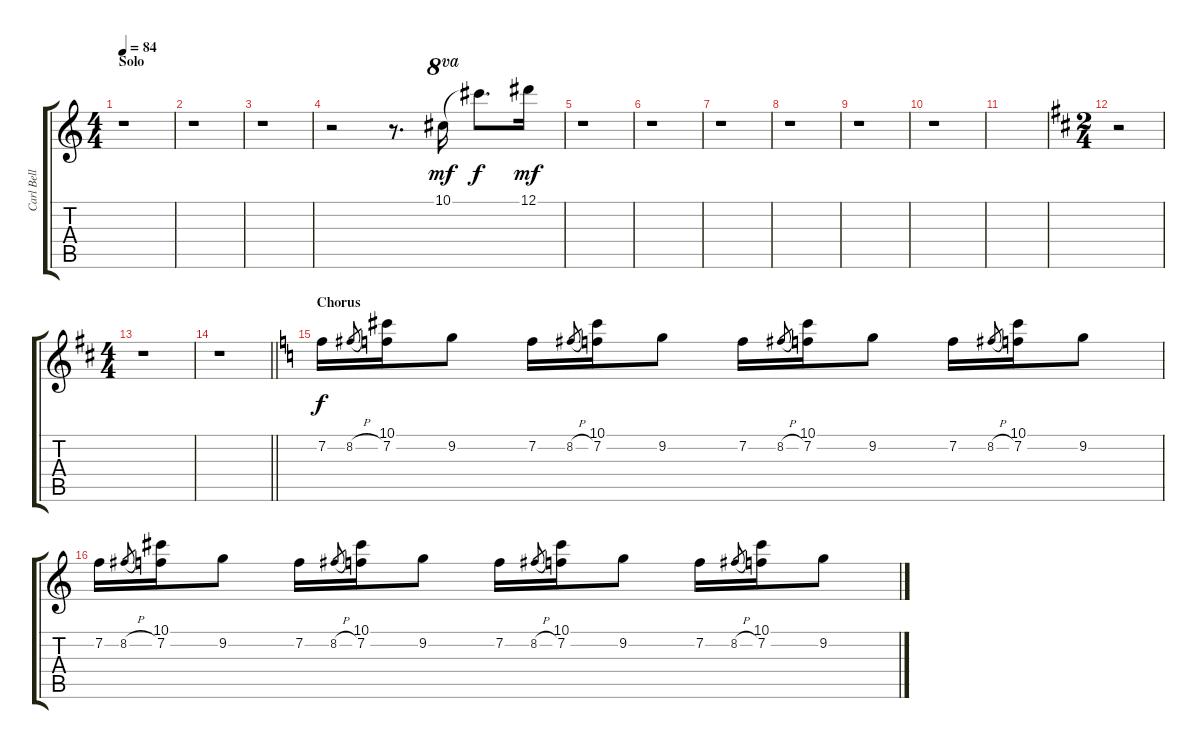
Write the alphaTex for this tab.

\track ("Carl Bell (Lead Guitar)" "Carl Bell ") {instrument overdrivenguitar}
\staff {score tabs}
\tuning (Eb4 Bb3 Gb3 Db3 Ab2 Eb2) {hide}
\ts (4 4)
\section ("" "Solo")
\tempo 84
\clef g2
\ks c
r.1{dy f} |
r.1 |
r.1 |
r.2 r.8{d} 10.1.16{ot 8va dy mf volume 16 instrument distortionguitar} 10.1{t}.8{d dy f} 12.1.16{dy mf} |
r.1{volume 11} |
r.1 |
r.1 |
r.1 |
r.1 |
r.1 |
|
\ts (2 4)
\ks d
r.2 |
\ts (4 4)
r.1 |
\barLineRight lightlight
r.1 |
\section ("" "Chorus")
\ks c
7.2.16{dy f} 8.2{h}.8{gr} (10.1 7.2).16 9.2.8 7.2.16 8.2{h}.8{gr} (10.1 7.2).16 9.2.8 7.2.16 8.2{h}.8{gr} (10.1 7.2).16 9.2.8 7.2.16 8.2{h}.8{gr} (10.1 7.2).16 9.2.8 |
7.2.16 8.2{h}.8{gr} (10.1 7.2).16 9.2.8 7.2.16 8.2{h}.8{gr} (10.1 7.2).16 9.2.8 7.2.16 8.2{h}.8{gr} (10.1 7.2).16 9.2.8 7.2.16 8.2{h}.8{gr} (10.1 7.2).16 9.2.8
